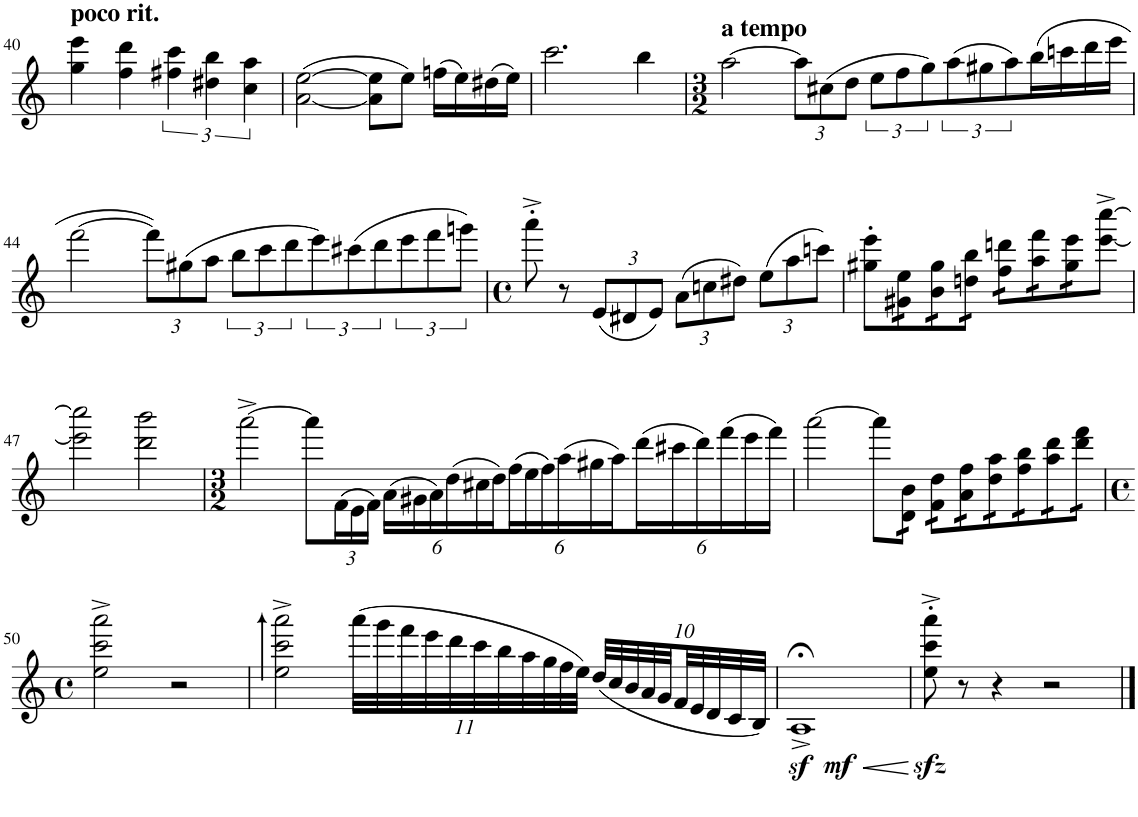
**kern	**dynam
*part1	*part1
*staff1	*staff1
*I"小提琴	*
!!LO:PB:g=z
*clefG2	*
*k[]	*
*M4/4	*
*met(c)	*
=40	=40
!LO:TX:a:B:t=poco rit.	!
4gg\ 4eee\	.
4ff\ 4ddd\	.
6ff#X\ 6ccc\	.
6dd#X\ 6bb\	.
6cc\ 6aa\	.
=41	=41
([2a\ [2ee\	.
8a\] 8ee\]L	.
8ee\J)	.
(16ffn\LL	.
16ee\)	.
(16dd#X\	.
16ee\JJ)	.
=42	=42
2.ccc\	.
4bb\	.
=43	=43
*M3/2	*
!LO:TX:a:B:t=a tempo	!
[2aa\	.
*Xbrackettup	*
12aa\L]	.
(12cc#X\	.
12dd\J	.
*brackettup	*
12ee\L	.
12ff\	.
12gg\)	.
(12aa\	.
12gg#X\	.
12aa\)	.
(16bb\L	.
16cccn\	.
16ddd\	.
16eee\JJ	.
!!LO:LB:g=z
=44	=44
[2fff\	.
*Xbrackettup	*
12fff\L])	.
(12gg#X\	.
12aa\J	.
*brackettup	*
12bb\L	.
12ccc\	.
12ddd\	.
12eee\)	.
(12ccc#X\	.
12ddd\	.
12eee\	.
12fff\	.
12gggn\J)	.
=45	=45
*M4/4	*
*met(c)	*
8aaa'^\	.
8r	.
*Xbrackettup	*
(12e/L	.
12d#X/	.
12e/J)	.
(12a\L	.
12ccn\	.
12dd#X\J)	.
(12ee\L	.
12aa\	.
12cccn\J)	.
=46	=46
8gg#X\' 8eee\'L	.
*tremolo	*
16g#X\ 16ee\	.
16g#X\ 16ee\	.
16b\ 16gg#\	.
16b\ 16gg#\	.
16ddn\ 16bb\	.
16ddn\ 16bb\JJ	.
16ff\ 16dddn\LL	.
16ff\ 16dddn\	.
16aa\ 16fff\	.
16aa\ 16fff\	.
16gg#\ 16eee\	.
16gg#\ 16eee\	.
*Xtremolo	*
[8eee\^ [8cccc\^J	.
!!LO:LB:g=z
=47	=47
2eee\] 2cccc\]	.
2ddd\ 2bbb\	.
=48	=48
*M3/2	*
[2aaa^\	.
8aaa\L]	.
(24f\L	.
24e\	.
24f\JJ)	.
(24a\LL	.
24g#X\	.
24a\)	.
(24dd\	.
24cc#X\	.
24dd\)	.
(24ff\	.
24ee\	.
24ff\)	.
(24aa\	.
24gg#X\	.
24aa\)	.
(24ddd\	.
24ccc#X\	.
24ddd\)	.
(24fff\	.
24eee\	.
24fff\JJ)	.
=49	=49
[2aaa\	.
8aaa\L]	.
*tremolo	*
16d\ 16b\	.
16d\ 16b\JJ	.
16f\ 16dd\LL	.
16f\ 16dd\	.
16a\ 16ff\	.
16a\ 16ff\	.
16dd\ 16aa\	.
16dd\ 16aa\	.
16ff\ 16bb\	.
16ff\ 16bb\	.
16aa\ 16ddd\	.
16aa\ 16ddd\	.
16ddd\ 16fff\	.
16ddd\ 16fff\JJ	.
*Xtremolo	*
!!LO:LB:g=z
=50	=50
*M4/4	*
*met(c)	*
2ee\^ 2ccc\^ 2aaa\^	.
2r	.
=51	=51
2ee\:^ 2ccc\:^ 2aaa\:^	.
(44aaa\LLL	.
44ggg\	.
44fff\	.
44eee\	.
44ddd\	.
44ccc\	.
44bb\	.
44aa\	.
44gg\	.
44ff\	.
44ee\JJJ)	.
(40dd/LLL	.
40cc/	.
40b/	.
40a/	.
40g/	.
40f/	.
40e/	.
40d/	.
40c/	.
40B/JJJ)	.
=52	=52
!	!LO:HP:b
!	!LO:DY:n=1:b
1Az<;<^	< mf
.	[
=53	=53
8ee\zz<'^ 8ccc\zz<'^ 8aaa\zz<'^	.
8r	.
4r	.
2r	.
==	==
*-	*-
